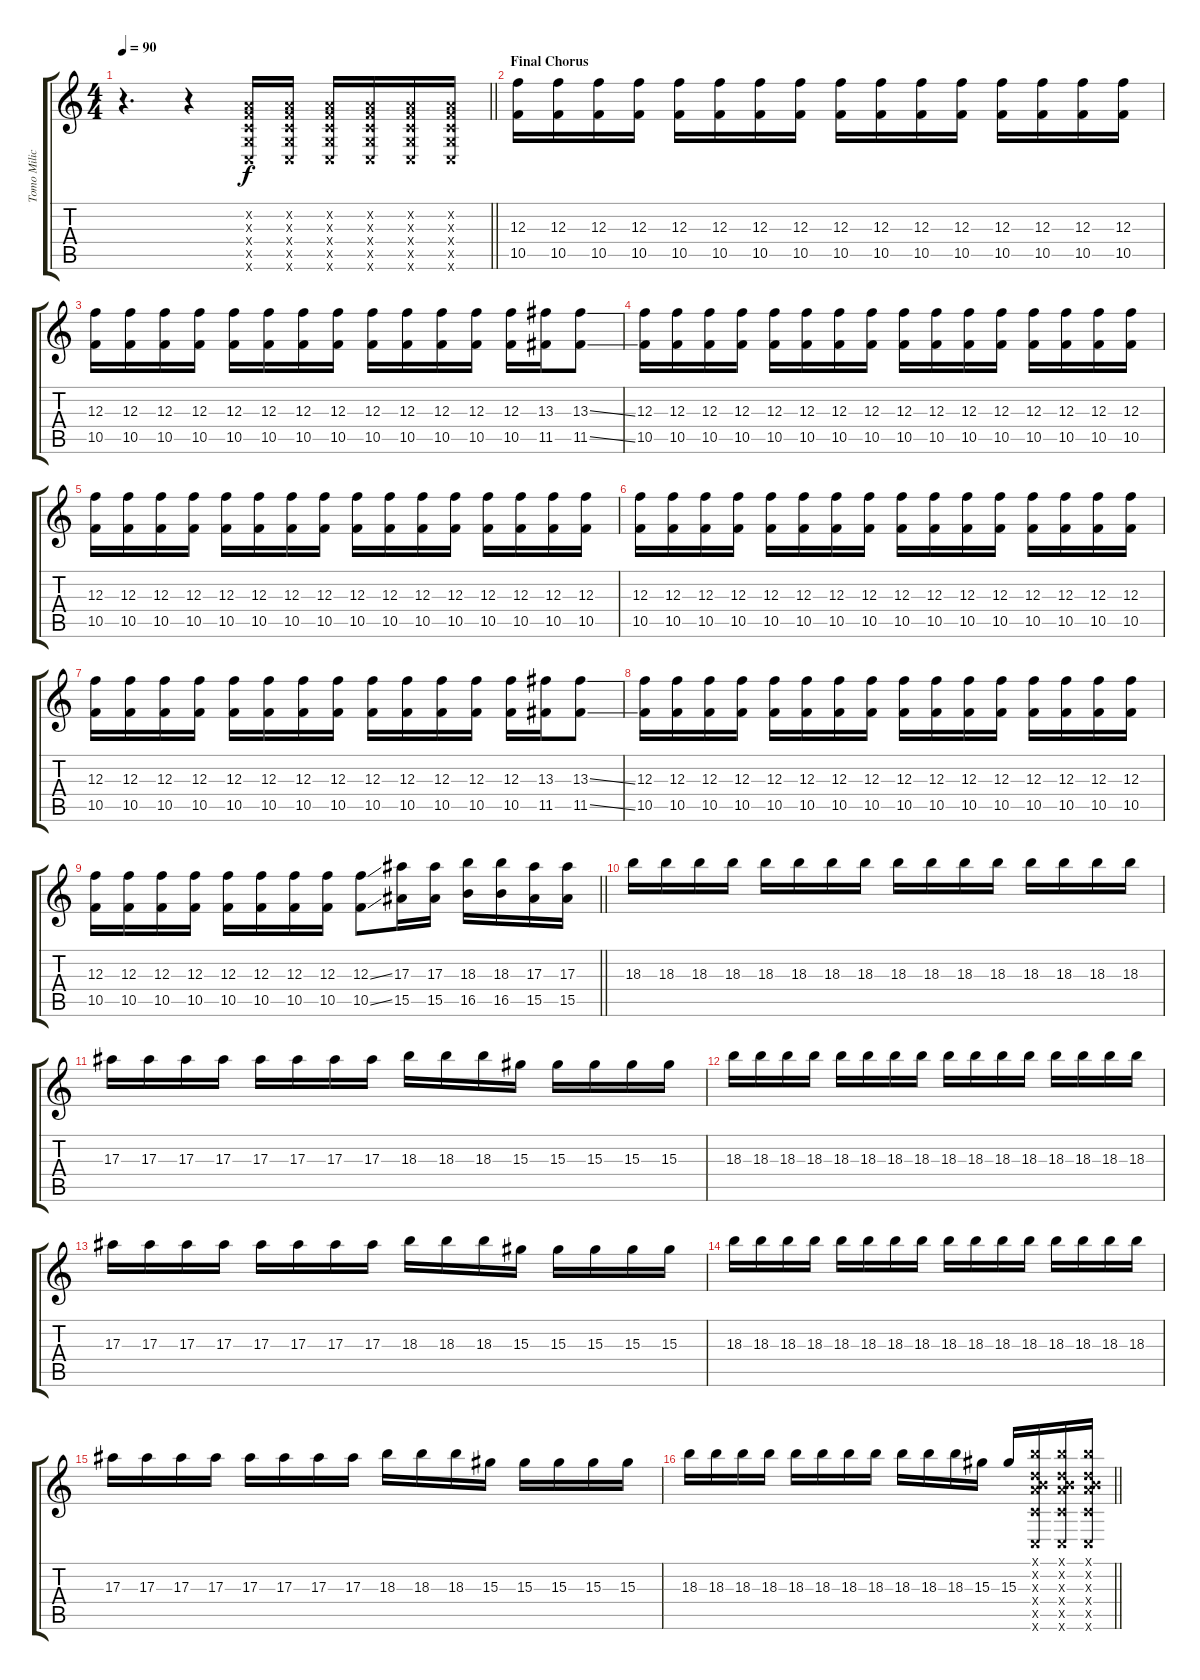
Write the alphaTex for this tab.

\track ("Tomo Milicevic  - Guitar" "Tomo Milic") {instrument overdrivenguitar}
\staff {score tabs}
\tuning (D4 A3 F3 C3 G2 C2) {hide}
\ts (4 4)
\tempo 90
\clef g2
\barLineRight lightlight
\ks c
r.4{d dy f} r.4{volume 13 instrument overdrivenguitar} (0.2{x} 0.3{x} 0.4{x} 0.5{x} 0.6{x}).16 (0.2{x} 0.3{x} 0.4{x} 0.5{x} 0.6{x}).16 (0.2{x} 0.3{x} 0.4{x} 0.5{x} 0.6{x}).16 (0.2{x} 0.3{x} 0.4{x} 0.5{x} 0.6{x}).16 (0.2{x} 0.3{x} 0.4{x} 0.5{x} 0.6{x}).16 (0.2{x} 0.3{x} 0.4{x} 0.5{x} 0.6{x}).16 |
\section ("" "Final Chorus")
(12.3 10.5).16 (12.3 10.5).16 (12.3 10.5).16 (12.3 10.5).16 (12.3 10.5).16 (12.3 10.5).16 (12.3 10.5).16 (12.3 10.5).16 (12.3 10.5).16 (12.3 10.5).16 (12.3 10.5).16 (12.3 10.5).16 (12.3 10.5).16 (12.3 10.5).16 (12.3 10.5).16 (12.3 10.5).16 |
(12.3 10.5).16 (12.3 10.5).16 (12.3 10.5).16 (12.3 10.5).16 (12.3 10.5).16 (12.3 10.5).16 (12.3 10.5).16 (12.3 10.5).16 (12.3 10.5).16 (12.3 10.5).16 (12.3 10.5).16 (12.3 10.5).16 (12.3 10.5).16 (13.3 11.5).16 (13.3{ss} 11.5{ss}).8 |
(12.3 10.5).16 (12.3 10.5).16 (12.3 10.5).16 (12.3 10.5).16 (12.3 10.5).16 (12.3 10.5).16 (12.3 10.5).16 (12.3 10.5).16 (12.3 10.5).16 (12.3 10.5).16 (12.3 10.5).16 (12.3 10.5).16 (12.3 10.5).16 (12.3 10.5).16 (12.3 10.5).16 (12.3 10.5).16 |
(12.3 10.5).16 (12.3 10.5).16 (12.3 10.5).16 (12.3 10.5).16 (12.3 10.5).16 (12.3 10.5).16 (12.3 10.5).16 (12.3 10.5).16 (12.3 10.5).16 (12.3 10.5).16 (12.3 10.5).16 (12.3 10.5).16 (12.3 10.5).16 (12.3 10.5).16 (12.3 10.5).16 (12.3 10.5).16 |
(12.3 10.5).16 (12.3 10.5).16 (12.3 10.5).16 (12.3 10.5).16 (12.3 10.5).16 (12.3 10.5).16 (12.3 10.5).16 (12.3 10.5).16 (12.3 10.5).16 (12.3 10.5).16 (12.3 10.5).16 (12.3 10.5).16 (12.3 10.5).16 (12.3 10.5).16 (12.3 10.5).16 (12.3 10.5).16 |
(12.3 10.5).16 (12.3 10.5).16 (12.3 10.5).16 (12.3 10.5).16 (12.3 10.5).16 (12.3 10.5).16 (12.3 10.5).16 (12.3 10.5).16 (12.3 10.5).16 (12.3 10.5).16 (12.3 10.5).16 (12.3 10.5).16 (12.3 10.5).16 (13.3 11.5).16 (13.3{ss} 11.5{ss}).8 |
(12.3 10.5).16 (12.3 10.5).16 (12.3 10.5).16 (12.3 10.5).16 (12.3 10.5).16 (12.3 10.5).16 (12.3 10.5).16 (12.3 10.5).16 (12.3 10.5).16 (12.3 10.5).16 (12.3 10.5).16 (12.3 10.5).16 (12.3 10.5).16 (12.3 10.5).16 (12.3 10.5).16 (12.3 10.5).16 |
\barLineRight lightlight
(12.3 10.5).16 (12.3 10.5).16 (12.3 10.5).16 (12.3 10.5).16 (12.3 10.5).16 (12.3 10.5).16 (12.3 10.5).16 (12.3 10.5).16 (12.3{ss} 10.5{ss}).8 (17.3 15.5).16 (17.3 15.5).16 (18.3 16.5).16 (18.3 16.5).16 (17.3 15.5).16 (17.3 15.5).16 |
\section ("" "")
18.3.16{instrument overdrivenguitar} 18.3.16 18.3.16 18.3.16 18.3.16 18.3.16 18.3.16 18.3.16 18.3.16 18.3.16 18.3.16 18.3.16 18.3.16 18.3.16 18.3.16 18.3.16 |
17.3.16 17.3.16 17.3.16 17.3.16 17.3.16 17.3.16 17.3.16 17.3.16 18.3.16 18.3.16 18.3.16 15.3.16 15.3.16 15.3.16 15.3.16 15.3.16 |
18.3.16{instrument overdrivenguitar} 18.3.16 18.3.16 18.3.16 18.3.16 18.3.16 18.3.16 18.3.16 18.3.16 18.3.16 18.3.16 18.3.16 18.3.16 18.3.16 18.3.16 18.3.16 |
17.3.16 17.3.16 17.3.16 17.3.16 17.3.16 17.3.16 17.3.16 17.3.16 18.3.16 18.3.16 18.3.16 15.3.16 15.3.16 15.3.16 15.3.16 15.3.16 |
18.3.16{instrument overdrivenguitar} 18.3.16 18.3.16 18.3.16 18.3.16 18.3.16 18.3.16 18.3.16 18.3.16 18.3.16 18.3.16 18.3.16 18.3.16 18.3.16 18.3.16 18.3.16 |
17.3.16 17.3.16 17.3.16 17.3.16 17.3.16 17.3.16 17.3.16 17.3.16 18.3.16 18.3.16 18.3.16 15.3.16 15.3.16 15.3.16 15.3.16 15.3.16 |
\barLineRight lightlight
18.3.16 18.3.16 18.3.16 18.3.16 18.3.16 18.3.16 18.3.16 18.3.16 18.3.16 18.3.16 18.3.16 15.3.16 15.3.16 (0.1{x} 0.2{x} 18.3{x} 0.4{x} 16.5{x} 0.6{x}).16 (0.1{x} 0.2{x} 18.3{x} 0.4{x} 16.5{x} 0.6{x}).16 (0.1{x} 0.2{x} 18.3{x} 0.4{x} 16.5{x} 0.6{x}).16
